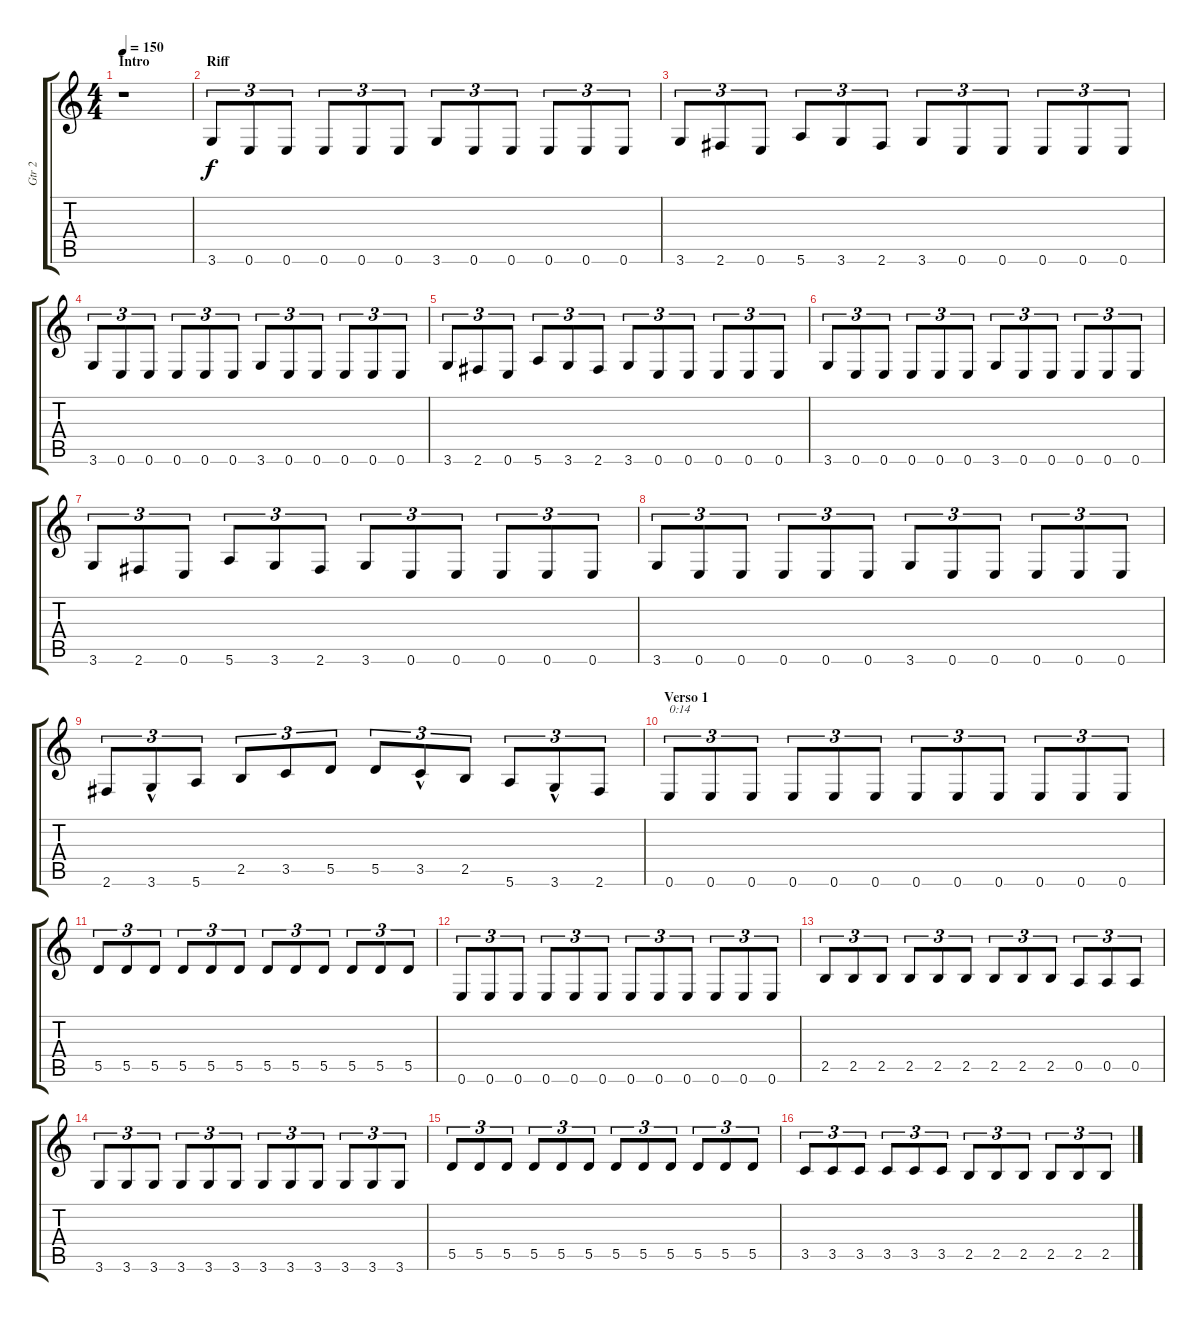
\track ("Gtr 2" "Gtr 2") {instrument distortionguitar}
\staff {score tabs}
\tuning (E4 B3 G3 D3 A2 E2) {hide}
\ts (4 4)
\section ("" "Intro")
\tempo 150
\clef g2
\ks c
r.1{dy f instrument distortionguitar} |
\section ("" "Riff")
3.6.8{tu (3 2)} 0.6.8{tu (3 2)} 0.6.8{tu (3 2)} 0.6.8{tu (3 2)} 0.6.8{tu (3 2)} 0.6.8{tu (3 2)} 3.6.8{tu (3 2)} 0.6.8{tu (3 2)} 0.6.8{tu (3 2)} 0.6.8{tu (3 2)} 0.6.8{tu (3 2)} 0.6.8{tu (3 2)} |
3.6.8{tu (3 2)} 2.6.8{tu (3 2)} 0.6.8{tu (3 2)} 5.6.8{tu (3 2)} 3.6.8{tu (3 2)} 2.6.8{tu (3 2)} 3.6.8{tu (3 2)} 0.6.8{tu (3 2)} 0.6.8{tu (3 2)} 0.6.8{tu (3 2)} 0.6.8{tu (3 2)} 0.6.8{tu (3 2)} |
3.6.8{tu (3 2)} 0.6.8{tu (3 2)} 0.6.8{tu (3 2)} 0.6.8{tu (3 2)} 0.6.8{tu (3 2)} 0.6.8{tu (3 2)} 3.6.8{tu (3 2)} 0.6.8{tu (3 2)} 0.6.8{tu (3 2)} 0.6.8{tu (3 2)} 0.6.8{tu (3 2)} 0.6.8{tu (3 2)} |
3.6.8{tu (3 2)} 2.6.8{tu (3 2)} 0.6.8{tu (3 2)} 5.6.8{tu (3 2)} 3.6.8{tu (3 2)} 2.6.8{tu (3 2)} 3.6.8{tu (3 2)} 0.6.8{tu (3 2)} 0.6.8{tu (3 2)} 0.6.8{tu (3 2)} 0.6.8{tu (3 2)} 0.6.8{tu (3 2)} |
3.6.8{tu (3 2)} 0.6.8{tu (3 2)} 0.6.8{tu (3 2)} 0.6.8{tu (3 2)} 0.6.8{tu (3 2)} 0.6.8{tu (3 2)} 3.6.8{tu (3 2)} 0.6.8{tu (3 2)} 0.6.8{tu (3 2)} 0.6.8{tu (3 2)} 0.6.8{tu (3 2)} 0.6.8{tu (3 2)} |
3.6.8{tu (3 2)} 2.6.8{tu (3 2)} 0.6.8{tu (3 2)} 5.6.8{tu (3 2)} 3.6.8{tu (3 2)} 2.6.8{tu (3 2)} 3.6.8{tu (3 2)} 0.6.8{tu (3 2)} 0.6.8{tu (3 2)} 0.6.8{tu (3 2)} 0.6.8{tu (3 2)} 0.6.8{tu (3 2)} |
3.6.8{tu (3 2)} 0.6.8{tu (3 2)} 0.6.8{tu (3 2)} 0.6.8{tu (3 2)} 0.6.8{tu (3 2)} 0.6.8{tu (3 2)} 3.6.8{tu (3 2)} 0.6.8{tu (3 2)} 0.6.8{tu (3 2)} 0.6.8{tu (3 2)} 0.6.8{tu (3 2)} 0.6.8{tu (3 2)} |
2.6.8{tu (3 2)} 3.6{hac}.8{tu (3 2)} 5.6.8{tu (3 2)} 2.5.8{tu (3 2)} 3.5.8{tu (3 2)} 5.5.8{tu (3 2)} 5.5.8{tu (3 2)} 3.5{hac}.8{tu (3 2)} 2.5.8{tu (3 2)} 5.6.8{tu (3 2)} 3.6{hac}.8{tu (3 2)} 2.6.8{tu (3 2)} |
\section ("" "Verso 1")
0.6.8{tu (3 2) txt "0:14"} 0.6.8{tu (3 2)} 0.6.8{tu (3 2)} 0.6.8{tu (3 2)} 0.6.8{tu (3 2)} 0.6.8{tu (3 2)} 0.6.8{tu (3 2)} 0.6.8{tu (3 2)} 0.6.8{tu (3 2)} 0.6.8{tu (3 2)} 0.6.8{tu (3 2)} 0.6.8{tu (3 2)} |
5.5.8{tu (3 2)} 5.5.8{tu (3 2)} 5.5.8{tu (3 2)} 5.5.8{tu (3 2)} 5.5.8{tu (3 2)} 5.5.8{tu (3 2)} 5.5.8{tu (3 2)} 5.5.8{tu (3 2)} 5.5.8{tu (3 2)} 5.5.8{tu (3 2)} 5.5.8{tu (3 2)} 5.5.8{tu (3 2)} |
0.6.8{tu (3 2)} 0.6.8{tu (3 2)} 0.6.8{tu (3 2)} 0.6.8{tu (3 2)} 0.6.8{tu (3 2)} 0.6.8{tu (3 2)} 0.6.8{tu (3 2)} 0.6.8{tu (3 2)} 0.6.8{tu (3 2)} 0.6.8{tu (3 2)} 0.6.8{tu (3 2)} 0.6.8{tu (3 2)} |
2.5.8{tu (3 2)} 2.5.8{tu (3 2)} 2.5.8{tu (3 2)} 2.5.8{tu (3 2)} 2.5.8{tu (3 2)} 2.5.8{tu (3 2)} 2.5.8{tu (3 2)} 2.5.8{tu (3 2)} 2.5.8{tu (3 2)} 0.5.8{tu (3 2)} 0.5.8{tu (3 2)} 0.5.8{tu (3 2)} |
3.6.8{tu (3 2)} 3.6.8{tu (3 2)} 3.6.8{tu (3 2)} 3.6.8{tu (3 2)} 3.6.8{tu (3 2)} 3.6.8{tu (3 2)} 3.6.8{tu (3 2)} 3.6.8{tu (3 2)} 3.6.8{tu (3 2)} 3.6.8{tu (3 2)} 3.6.8{tu (3 2)} 3.6.8{tu (3 2)} |
5.5.8{tu (3 2)} 5.5.8{tu (3 2)} 5.5.8{tu (3 2)} 5.5.8{tu (3 2)} 5.5.8{tu (3 2)} 5.5.8{tu (3 2)} 5.5.8{tu (3 2)} 5.5.8{tu (3 2)} 5.5.8{tu (3 2)} 5.5.8{tu (3 2)} 5.5.8{tu (3 2)} 5.5.8{tu (3 2)} |
3.5.8{tu (3 2)} 3.5.8{tu (3 2)} 3.5.8{tu (3 2)} 3.5.8{tu (3 2)} 3.5.8{tu (3 2)} 3.5.8{tu (3 2)} 2.5.8{tu (3 2)} 2.5.8{tu (3 2)} 2.5.8{tu (3 2)} 2.5.8{tu (3 2)} 2.5.8{tu (3 2)} 2.5.8{tu (3 2)}
